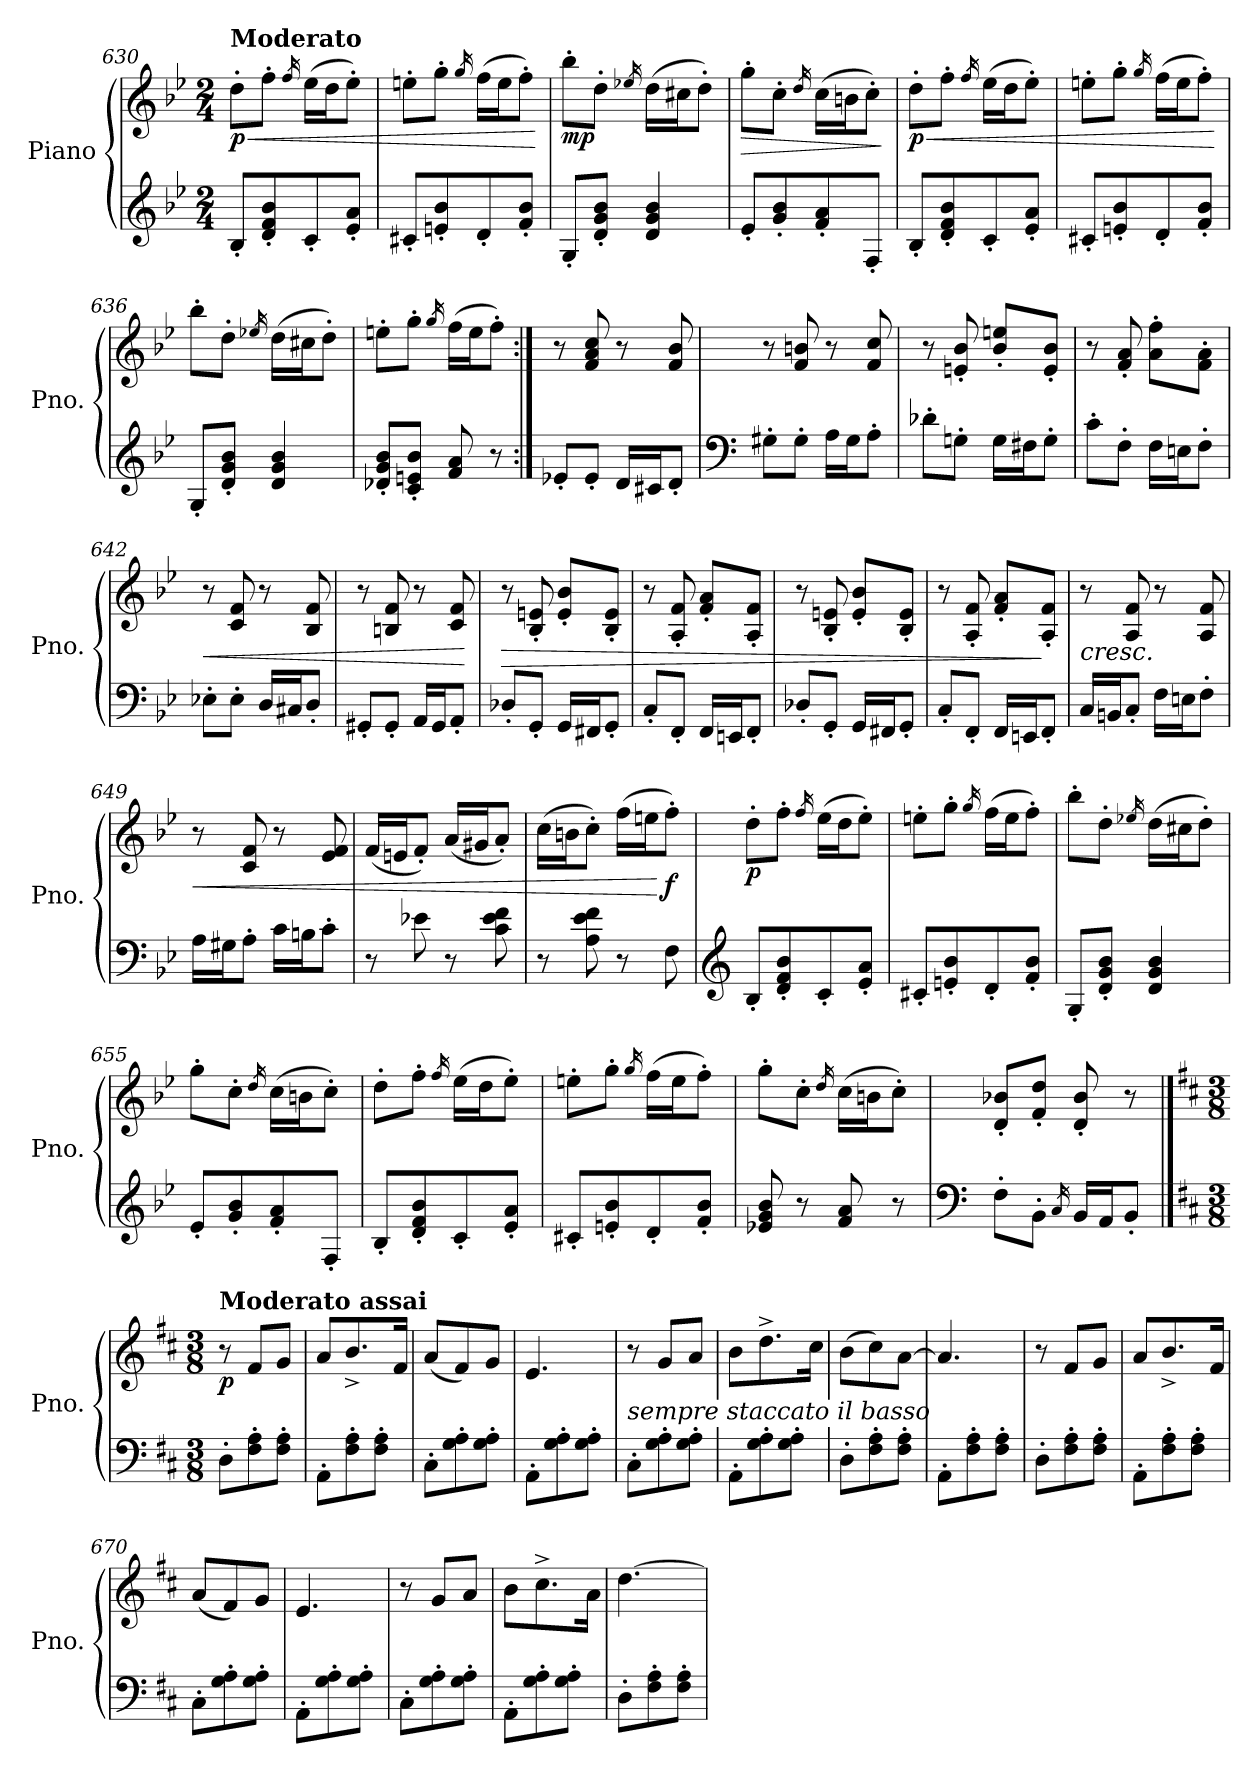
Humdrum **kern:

**kern	**kern	**dynam
*part1	*part1	*part1
*staff2	*staff1	*staff1/2
*I"Piano	*	*
*I'Pno.	*	*
!!LO:PB:g=z
*clefG2	*clefG2	*
*k[b-e-]	*k[b-e-]	*
*M2/4	*M2/4	*
=630	=630	=630
!	!LO:TX:a:B:t=Moderato	!
!	!	!LO:HP:b
!	!	!LO:DY:n=1:b
8B-'/L	8dd'\L	< p
8d/' 8f/' 8b-/'	8ff'\J	.
.	16qff/	.
8c'/	(16ee-\LL	.
.	16dd\J	.
8e-/' 8a/'J	8ee-'\J)	.
=631	=631	=631
8c#X'/L	8een'\L	.
8en/' 8b-/'	8gg'\J	.
.	16qgg/	.
8d'/	(16ff\LL	.
.	16ee\J	.
8f/' 8b-/'J	8ff'\J)	.
.	.	[
=632	=632	=632
!	!	!LO:DY:b
8G'/L	8bb-'\L	mp
8d/' 8g/' 8b-/'J	8dd'\J	.
.	16qee-X/	.
4d/ 4g/ 4b-/	(16dd\LL	.
.	16cc#X\J	.
.	8dd'\J)	.
=633	=633	=633
!	!	!LO:HP:b
8e-'/L	8gg'\L	>
8g/' 8b-/'	8cc'\J	.
.	16qdd/	.
8f/' 8a/'	(16cc\LL	.
.	16bn\J	.
8F'/J	8cc'\J)	.
.	.	]
=634	=634	=634
!	!	!LO:HP:b
!	!	!LO:DY:n=1:b
8B-'/L	8dd'\L	< p
8d/' 8f/' 8b-/'	8ff'\J	.
.	16qff/	.
8c'/	(16ee-\LL	.
.	16dd\J	.
8e-/' 8a/'J	8ee-'\J)	.
=635	=635	=635
8c#X'/L	8een'\L	.
8en/' 8b-/'	8gg'\J	.
.	16qgg/	.
8d'/	(16ff\LL	.
.	16ee\J	.
8f/' 8b-/'J	8ff'\J)	.
.	.	[
!!LO:LB:g=z
=636	=636	=636
8G'/L	8bb-'\L	.
8d/' 8g/' 8b-/'J	8dd'\J	.
.	16qee-X/	.
4d/ 4g/ 4b-/	(16dd\LL	.
.	16cc#X\J	.
.	8dd'\J)	.
=637	=637	=637
8d-X/' 8g/' 8b-/'L	8een'\L	.
8c/' 8en/' 8b-/'J	8gg'\J	.
.	16qgg/	.
8f/ 8a/	(16ff\LL	.
.	16ee\J	.
8r	8ff'\J)	.
=638:|!	=638:|!	=638:|!
!	!	!LO:DY:b
8e-X'/L	8r	other-dynamics
8e-'/J	8f/ 8a/ 8cc/	.
16d/LL	8r	.
16c#X/J	.	.
8d'/J	8f/ 8b-/	.
=639	=639	=639
*clefF4	*	*
8G#X'\L	8r	.
8G#'\J	8f/ 8bn/	.
16A\LL	8r	.
16G#\J	.	.
8A'\J	8f/ 8cc/	.
=640	=640	=640
8d-X'\L	8r	.
8Gn'\J	8en/' 8b-/'	.
16G\LL	8b-/' 8een/'L	.
16F#X\J	.	.
8G'\J	8e/' 8b-/'J	.
=641	=641	=641
8c'\L	8r	.
8F'\J	8f/' 8a/'	.
16F\LL	8a\' 8ff\'L	.
16En\J	.	.
8F'\J	8f\' 8a\'J	.
!!LO:LB:g=z
=642	=642	=642
!	!	!LO:HP:b
8E-X'\L	8r	<
8E-'\J	8c/ 8f/	.
16D/LL	8r	.
16C#X/J	.	.
8D'/J	8B-/ 8f/	.
=643	=643	=643
8GG#X'/L	8r	.
8GG#'/J	8Bn/ 8f/	.
16AA/LL	8r	.
16GG#/J	.	.
8AA'/J	8c/ 8f/	.
.	.	[
=644	=644	=644
!	!	!LO:HP:b
8D-X'/L	8r	>
8GG'/J	8B-/' 8en/'	.
16GG/LL	8e/' 8b-/'L	.
16FF#X/J	.	.
8GG'/J	8B-/' 8e/'J	.
=645	=645	=645
8C'/L	8r	.
8FF'/J	8A/' 8f/'	.
16FF/LL	8f/' 8a/'L	.
16EEn/J	.	.
8FF'/J	8A/' 8f/'J	.
=646	=646	=646
8D-X'/L	8r	.
8GG'/J	8B-/' 8en/'	.
16GG/LL	8e/' 8b-/'L	.
16FF#X/J	.	.
8GG'/J	8B-/' 8e/'J	.
=647	=647	=647
8C'/L	8r	.
8FF'/J	8A/' 8f/'	.
16FF/LL	8f/' 8a/'L	.
16EEn/J	.	.
8FF'/J	8A/' 8f/'J	]
!!LO:LB:g=z
=648	=648	=648
!	!	!LO:HP:b
16C/LL	8r	<
16BBn/J	.	.
8C'/J	8A/ 8f/	.
16F\LL	8r	.
16En\J	.	.
8F'\J	8A/ 8f/	.
=649	=649	=649
!	!	!LO:HP:b
16A\LL	8r	<
16G#X\J	.	.
8A'\J	8c/ 8f/	.
16c\LL	8r	.
16Bn\J	.	.
8c'\J	8e-/ 8f/	.
=650	=650	=650
8r	(16f/LL	.
.	16en/J	.
8e-X\	8f'/J)	.
8r	(16a/LL	.
.	16g#X/J	.
8c\ 8e-\ 8f\	8a'/J)	.
=651	=651	=651
8r	(16cc\LL	.
.	16bn\J	.
8A\ 8e-\ 8f\	8cc'\J)	.
8r	(16ff\LL	.
.	16een\J	.
!	!	!LO:DY:n=1:b
8F\	8ff'\J)	[ [ f
=652	=652	=652
*clefG2	*	*
!	!	!LO:DY:b
8B-'/L	8dd'\L	p
8d/' 8f/' 8b-/'	8ff'\J	.
.	16qff/	.
8c'/	(16ee-\LL	.
.	16dd\J	.
8e-/' 8a/'J	8ee-'\J)	.
=653	=653	=653
8c#X'/L	8een'\L	.
8en/' 8b-/'	8gg'\J	.
.	16qgg/	.
8d'/	(16ff\LL	.
.	16ee\J	.
8f/' 8b-/'J	8ff'\J)	.
!!LO:LB:g=z
=654	=654	=654
8G'/L	8bb-'\L	.
8d/' 8g/' 8b-/'J	8dd'\J	.
.	16qee-X/	.
4d/ 4g/ 4b-/	(16dd\LL	.
.	16cc#X\J	.
.	8dd'\J)	.
=655	=655	=655
8e-'/L	8gg'\L	.
8g/' 8b-/'	8cc'\J	.
.	16qdd/	.
8f/' 8a/'	(16cc\LL	.
.	16bn\J	.
8F'/J	8cc'\J)	.
=656	=656	=656
8B-'/L	8dd'\L	.
8d/' 8f/' 8b-/'	8ff'\J	.
.	16qff/	.
8c'/	(16ee-\LL	.
.	16dd\J	.
8e-/' 8a/'J	8ee-'\J)	.
=657	=657	=657
8c#X'/L	8een'\L	.
8en/' 8b-/'	8gg'\J	.
.	16qgg/	.
8d'/	(16ff\LL	.
.	16ee\J	.
8f/' 8b-/'J	8ff'\J)	.
=658	=658	=658
8e-X/ 8g/ 8b-/	8gg'\L	.
8r	8cc'\J	.
.	16qdd/	.
8f/ 8a/	(16cc\LL	.
.	16bn\J	.
8r	8cc'\J)	.
=659	=659	=659
*clefF4	*	*
8F'\L	8d/' 8b-X/'L	.
8BB-'\J	8f/' 8dd/'J	.
16qC/	.	.
16BB-/LL	8d/' 8b-/'	.
16AA/J	.	.
8BB-'/J	8r	.
!!LO:PB:g=z
==660	==660	==660
*k[f#c#]	*k[f#c#]	*
*M3/8	*M3/8	*
!	!LO:TX:a:B:t=Moderato assai	!
!	!	!LO:DY:b
8D'\L	8r	p
8F#\' 8A\'	8f#/L	.
8F#\' 8A\'J	8g/J	.
=661	=661	=661
8AA'\L	8a/L	.
8F#\' 8A\'	8.b^/	.
8F#\' 8A\'J	.	.
.	16f#/Jk	.
=662	=662	=662
8C#'\L	(8a/L	.
8G\' 8A\'	8f#/)	.
8G\' 8A\'J	8g/J	.
=663	=663	=663
8AA'\L	4.e/	.
8G\' 8A\'	.	.
8G\' 8A\'J	.	.
=664	=664	=664
!LO:TX:a:i:t=sempre staccato il basso	!	!
8C#'\L	8r	.
8G\' 8A\'	8g/L	.
8G\' 8A\'J	8a/J	.
=665	=665	=665
8AA'\L	8b\L	.
8G\' 8A\'	8.dd^\	.
8G\' 8A\'J	.	.
.	16cc#\Jk	.
=666	=666	=666
8D'\L	(8b\L	.
8F#\' 8A\'	8cc#\)	.
8F#\' 8A\'J	[8a\J	.
=667	=667	=667
8AA'\L	4.a/]	.
8F#\' 8A\'	.	.
8F#\' 8A\'J	.	.
=668	=668	=668
8D'\L	8r	.
8F#\' 8A\'	8f#/L	.
8F#\' 8A\'J	8g/J	.
=669	=669	=669
8AA'\L	8a/L	.
8F#\' 8A\'	8.b^/	.
8F#\' 8A\'J	.	.
.	16f#/Jk	.
!!LO:LB:g=z
=670	=670	=670
8C#'\L	(8a/L	.
8G\' 8A\'	8f#/)	.
8G\' 8A\'J	8g/J	.
=671	=671	=671
8AA'\L	4.e/	.
8G\' 8A\'	.	.
8G\' 8A\'J	.	.
=672	=672	=672
8C#'\L	8r	.
8G\' 8A\'	8g/L	.
8G\' 8A\'J	8a/J	.
=673	=673	=673
8AA'\L	8b\L	.
8G\' 8A\'	8.cc#^\	.
8G\' 8A\'J	.	.
.	16a\Jk	.
=674	=674	=674
8D'\L	[4.dd\	.
8F#\' 8A\'	.	.
8F#\' 8A\'J	.	.
=	=	=
*-	*-	*-
